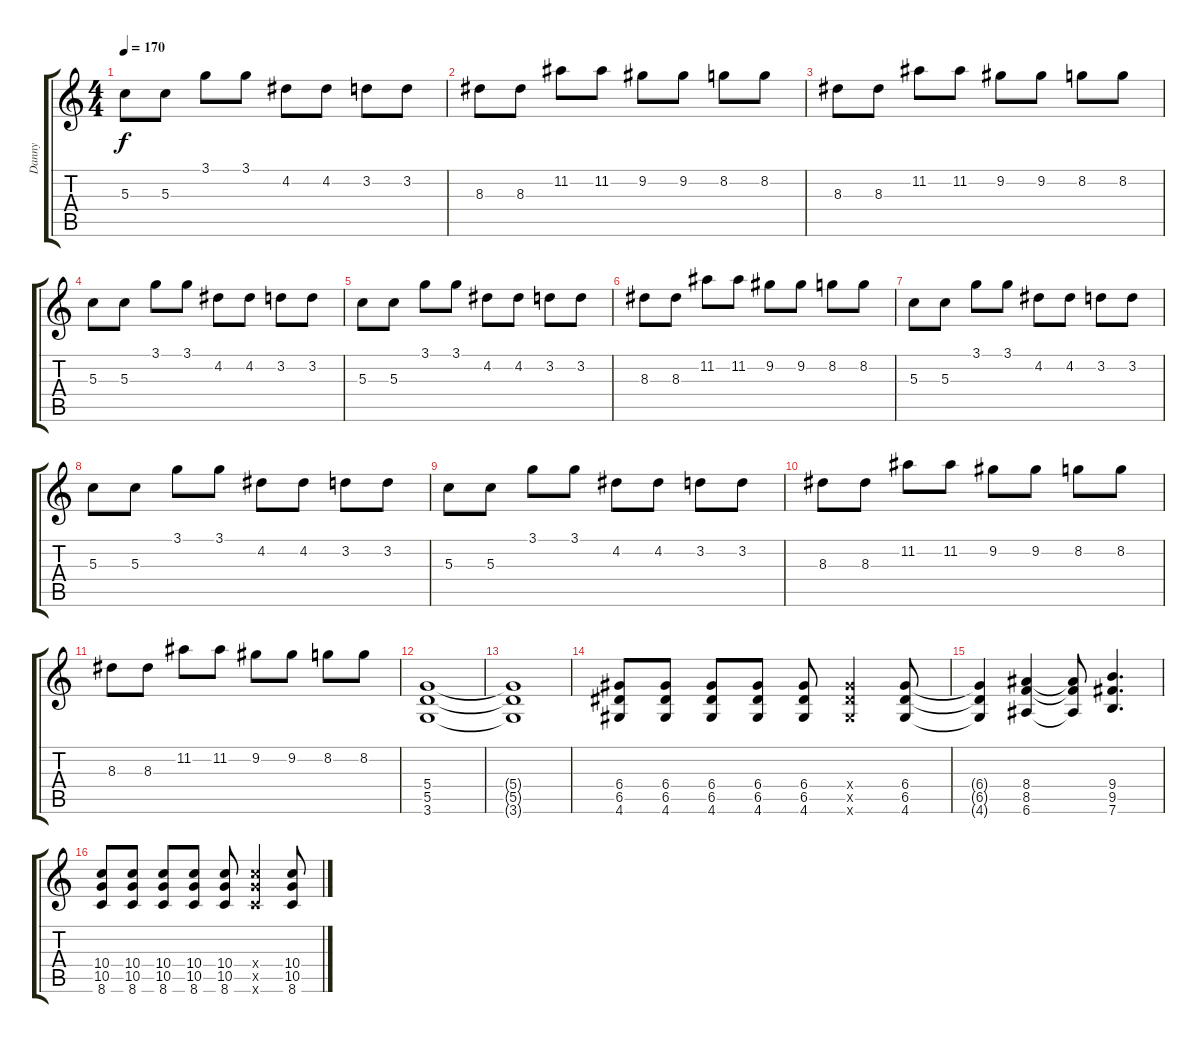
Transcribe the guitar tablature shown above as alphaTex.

\track ("Danny" "Danny") {instrument overdrivenguitar}
\staff {score tabs}
\tuning (E4 B3 G3 D3 A2 E2) {hide}
\ts (4 4)
\tempo 170
\clef g2
\ks c
5.3.8{dy f} 5.3.8 3.1.8 3.1.8 4.2.8 4.2.8 3.2.8 3.2.8 |
8.3.8 8.3.8 11.2.8 11.2.8 9.2.8 9.2.8 8.2.8 8.2.8 |
8.3.8 8.3.8 11.2.8 11.2.8 9.2.8 9.2.8 8.2.8 8.2.8 |
5.3.8 5.3.8 3.1.8 3.1.8 4.2.8 4.2.8 3.2.8 3.2.8 |
5.3.8 5.3.8 3.1.8 3.1.8 4.2.8 4.2.8 3.2.8 3.2.8 |
8.3.8 8.3.8 11.2.8 11.2.8 9.2.8 9.2.8 8.2.8 8.2.8 |
5.3.8 5.3.8 3.1.8 3.1.8 4.2.8 4.2.8 3.2.8 3.2.8 |
5.3.8 5.3.8 3.1.8 3.1.8 4.2.8 4.2.8 3.2.8 3.2.8 |
5.3.8 5.3.8 3.1.8 3.1.8 4.2.8 4.2.8 3.2.8 3.2.8 |
8.3.8 8.3.8 11.2.8 11.2.8 9.2.8 9.2.8 8.2.8 8.2.8 |
8.3.8 8.3.8 11.2.8 11.2.8 9.2.8 9.2.8 8.2.8 8.2.8 |
(5.4 5.5 3.6).1 |
(5.4{t} 5.5{t} 3.6{t}).1 |
(6.4 6.5 4.6).8 (6.4 6.5 4.6).8 (6.4 6.5 4.6).8 (6.4 6.5 4.6).8 (6.4 6.5 4.6).8 (6.4{x} 6.5{x} 4.6{x}).4 (6.4 6.5 4.6).8 |
(6.4{t} 6.5{t} 4.6{t}).4 (8.4 8.5 6.6).4 (8.4{t} 8.5{t} 6.6{t}).8 (9.4 9.5 7.6).4{d} |
(10.4 10.5 8.6).8 (10.4 10.5 8.6).8 (10.4 10.5 8.6).8 (10.4 10.5 8.6).8 (10.4 10.5 8.6).8 (10.4{x} 10.5{x} 8.6{x}).4 (10.4 10.5 8.6).8
